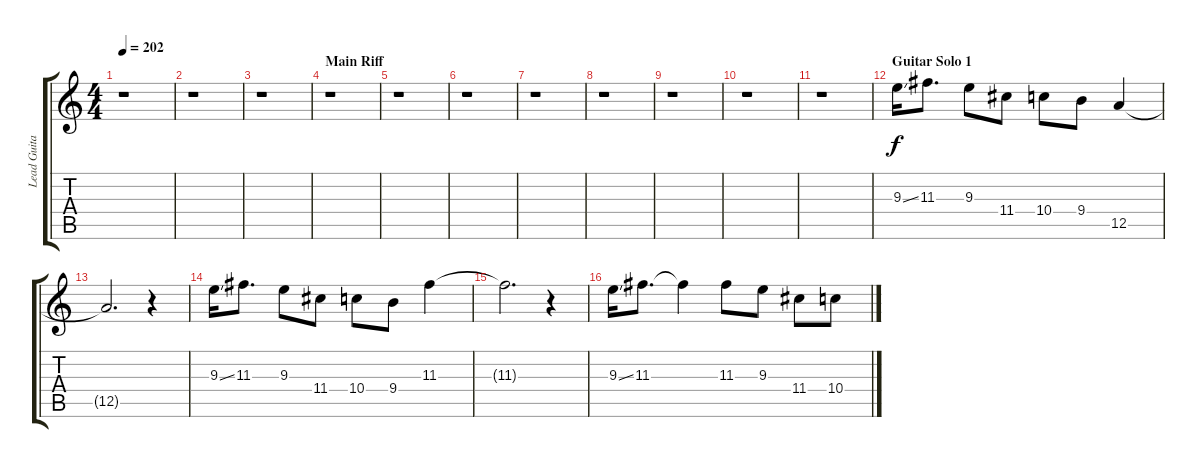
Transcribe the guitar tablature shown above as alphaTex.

\track ("Lead Guitar" "Lead Guita") {instrument distortionguitar}
\staff {score tabs}
\tuning (E4 B3 G3 D3 A2 E2) {hide}
\ts (4 4)
\tempo 202
\clef g2
\ks c
r.1{dy f} |
r.1 |
r.1 |
\section ("" "Main Riff")
r.1 |
r.1 |
r.1 |
r.1 |
r.1 |
r.1 |
r.1 |
r.1 |
\section ("" "Guitar Solo 1")
9.3{ss}.16 11.3.8{d} 9.3.8 11.4.8 10.4.8 9.4.8 12.5.4 |
12.5{t}.2{d} r.4 |
9.3{ss}.16 11.3.8{d} 9.3.8 11.4.8 10.4.8 9.4.8 11.3.4 |
11.3{t}.2{d} r.4 |
9.3{ss}.16 11.3.8{d} 11.3{t}.4 11.3.8 9.3.8 11.4.8 10.4.8
